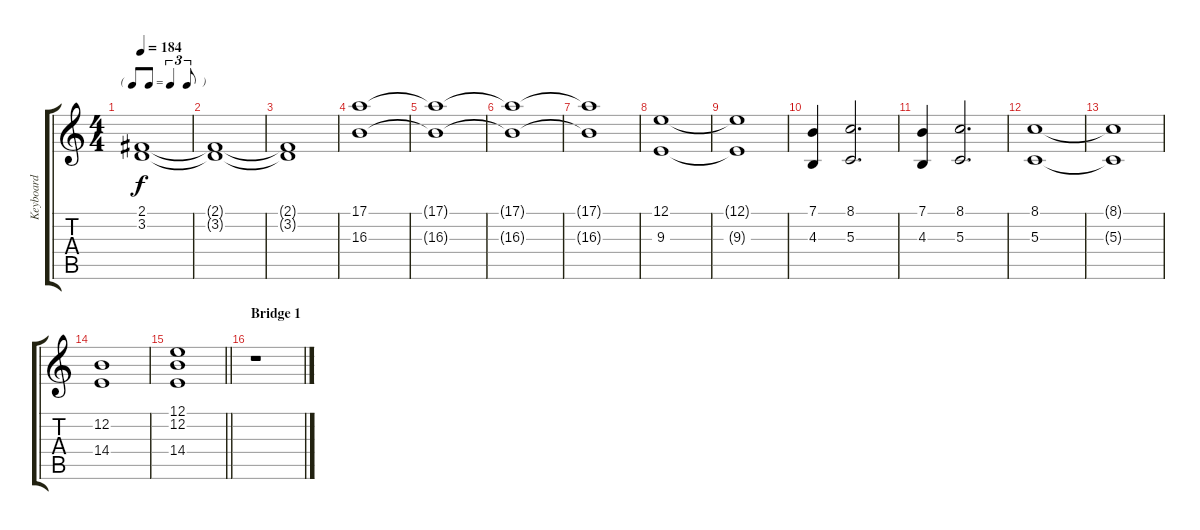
\track ("Keyboard" "Keyboard") {instrument drawbarorgan}
\staff {score tabs}
\tuning (E4 B3 G3 D3 A2 E2) {hide}
\ts (4 4)
\tf triplet8th
\tempo 184
\clef g2
\ks c
(2.1{t} 3.2{t}).1{dy f volume 3} |
(2.1{t} 3.2{t}).1 |
(2.1{t} 3.2{t}).1 |
(17.1 16.3).1{volume 4 balance 14 instrument stringensemble1} |
(17.1{t} 16.3{t}).1 |
(17.1{t} 16.3{t}).1 |
(17.1{t} 16.3{t}).1 |
(12.1 9.3).1 |
(12.1{t} 9.3{t}).1 |
(7.1 4.3).4{volume 4 balance 14 instrument stringensemble1} (8.1 5.3).2{d} |
(7.1 4.3).4 (8.1 5.3).2{d} |
(8.1 5.3).1{volume 4 balance 14 instrument stringensemble1} |
(8.1{t} 5.3{t}).1 |
(12.2 14.4).1{volume 6 balance 14 instrument stringensemble1} |
\barLineRight lightlight
(12.1 12.2 14.4).1 |
\section ("" "Bridge 1")
r.1
